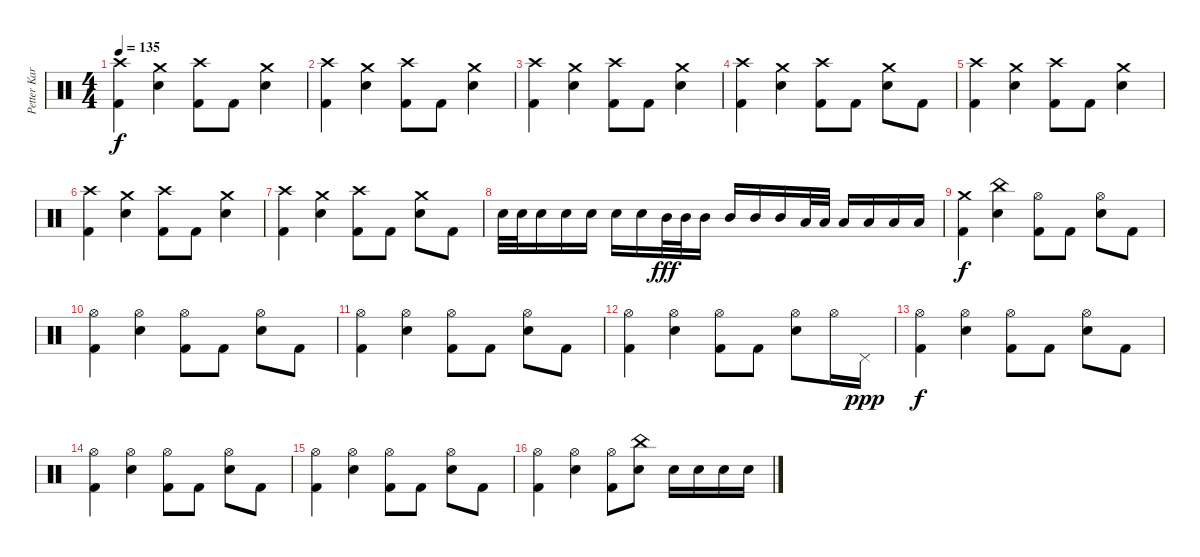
\track ("Petter Karlsson" "Petter Kar") {instrument percussion}
\staff {score}
\articulation defaults
\ts (4 4)
\tempo 135
\clef neutral
\ks c
("Crash high (hit)" "Kick (hit) 2").4{dy f} ("Crash medium (hit)" "Electric Snare (hit)").4 ("Crash high (hit)" "Kick (hit) 2").8 "Kick (hit) 2".8 ("Crash medium (hit)" "Electric Snare (hit)").4 |
("Crash high (hit)" "Kick (hit) 2").4 ("Crash medium (hit)" "Electric Snare (hit)").4 ("Crash high (hit)" "Kick (hit) 2").8 "Kick (hit) 2".8 ("Crash medium (hit)" "Electric Snare (hit)").4 |
("Crash high (hit)" "Kick (hit) 2").4 ("Crash medium (hit)" "Electric Snare (hit)").4 ("Crash high (hit)" "Kick (hit) 2").8 "Kick (hit) 2".8 ("Crash medium (hit)" "Electric Snare (hit)").4 |
("Crash high (hit)" "Kick (hit) 2").4 ("Crash medium (hit)" "Electric Snare (hit)").4 ("Crash high (hit)" "Kick (hit) 2").8 "Kick (hit) 2".8 ("Crash medium (hit)" "Electric Snare (hit)").8 "Kick (hit) 2".8 |
("Crash high (hit)" "Kick (hit) 2").4 ("Crash medium (hit)" "Electric Snare (hit)").4 ("Crash high (hit)" "Kick (hit) 2").8 "Kick (hit) 2".8 ("Crash medium (hit)" "Electric Snare (hit)").4 |
("Crash high (hit)" "Kick (hit) 2").4 ("Crash medium (hit)" "Electric Snare (hit)").4 ("Crash high (hit)" "Kick (hit) 2").8 "Kick (hit) 2".8 ("Crash medium (hit)" "Electric Snare (hit)").4 |
("Crash high (hit)" "Kick (hit) 2").4 ("Crash medium (hit)" "Electric Snare (hit)").4 ("Crash high (hit)" "Kick (hit) 2").8 "Kick (hit) 2".8 ("Crash medium (hit)" "Electric Snare (hit)").8 "Kick (hit) 2".8 |
"Electric Snare (hit)".32 "Electric Snare (hit)".32 "Electric Snare (hit)".16 "Electric Snare (hit)".16 "Electric Snare (hit)".16 "Electric Snare (hit)".16 "Electric Snare (hit)".16 "Mid Tom (hit)".32{dy fff} "Mid Tom (hit)".32 "Mid Tom (hit)".16 "Mid Tom (hit)".16 "Mid Tom (hit)".16 "Mid Tom (hit)".16 "Low Tom (hit)".32 "Low Tom (hit)".32 "Low Tom (hit)".16 "Low Tom (hit)".16 "Low Tom (hit)".16 "Low Tom (hit)".16 |
("Crash medium (hit)" "Kick (hit) 2").4{dy f} ("China (hit)" "Electric Snare (hit)").4 ("Hi-Hat (open)" "Kick (hit) 2").8 "Kick (hit) 2".8 ("Hi-Hat (open)" "Electric Snare (hit)").8 "Kick (hit) 2".8 |
("Hi-Hat (open)" "Kick (hit) 2").4 ("Hi-Hat (open)" "Electric Snare (hit)").4 ("Hi-Hat (open)" "Kick (hit) 2").8 "Kick (hit) 2".8 ("Hi-Hat (open)" "Electric Snare (hit)").8 "Kick (hit) 2".8 |
("Hi-Hat (open)" "Kick (hit) 2").4 ("Hi-Hat (open)" "Electric Snare (hit)").4 ("Hi-Hat (open)" "Kick (hit) 2").8 "Kick (hit) 2".8 ("Hi-Hat (open)" "Electric Snare (hit)").8 "Kick (hit) 2".8 |
("Hi-Hat (open)" "Kick (hit) 2").4 ("Hi-Hat (open)" "Electric Snare (hit)").4 ("Hi-Hat (open)" "Kick (hit) 2").8 "Kick (hit) 2".8 ("Hi-Hat (open)" "Electric Snare (hit)").8 "Hi-Hat (open)".16 "Pedal Hi-Hat (hit)".16{dy ppp} |
("Hi-Hat (open)" "Kick (hit) 2").4{dy f} ("Hi-Hat (open)" "Electric Snare (hit)").4 ("Hi-Hat (open)" "Kick (hit) 2").8 "Kick (hit) 2".8 ("Hi-Hat (open)" "Electric Snare (hit)").8 "Kick (hit) 2".8 |
("Hi-Hat (open)" "Kick (hit) 2").4 ("Hi-Hat (open)" "Electric Snare (hit)").4 ("Hi-Hat (open)" "Kick (hit) 2").8 "Kick (hit) 2".8 ("Hi-Hat (open)" "Electric Snare (hit)").8 "Kick (hit) 2".8 |
("Hi-Hat (open)" "Kick (hit) 2").4 ("Hi-Hat (open)" "Electric Snare (hit)").4 ("Hi-Hat (open)" "Kick (hit) 2").8 "Kick (hit) 2".8 ("Hi-Hat (open)" "Electric Snare (hit)").8 "Kick (hit) 2".8 |
("Hi-Hat (open)" "Kick (hit) 2").4 ("Hi-Hat (open)" "Electric Snare (hit)").4 ("Hi-Hat (open)" "Kick (hit) 2").8 ("China (hit)" "Electric Snare (hit)").8 "Electric Snare (hit)".16 "Electric Snare (hit)".16 "Electric Snare (hit)".16 "Electric Snare (hit)".16
